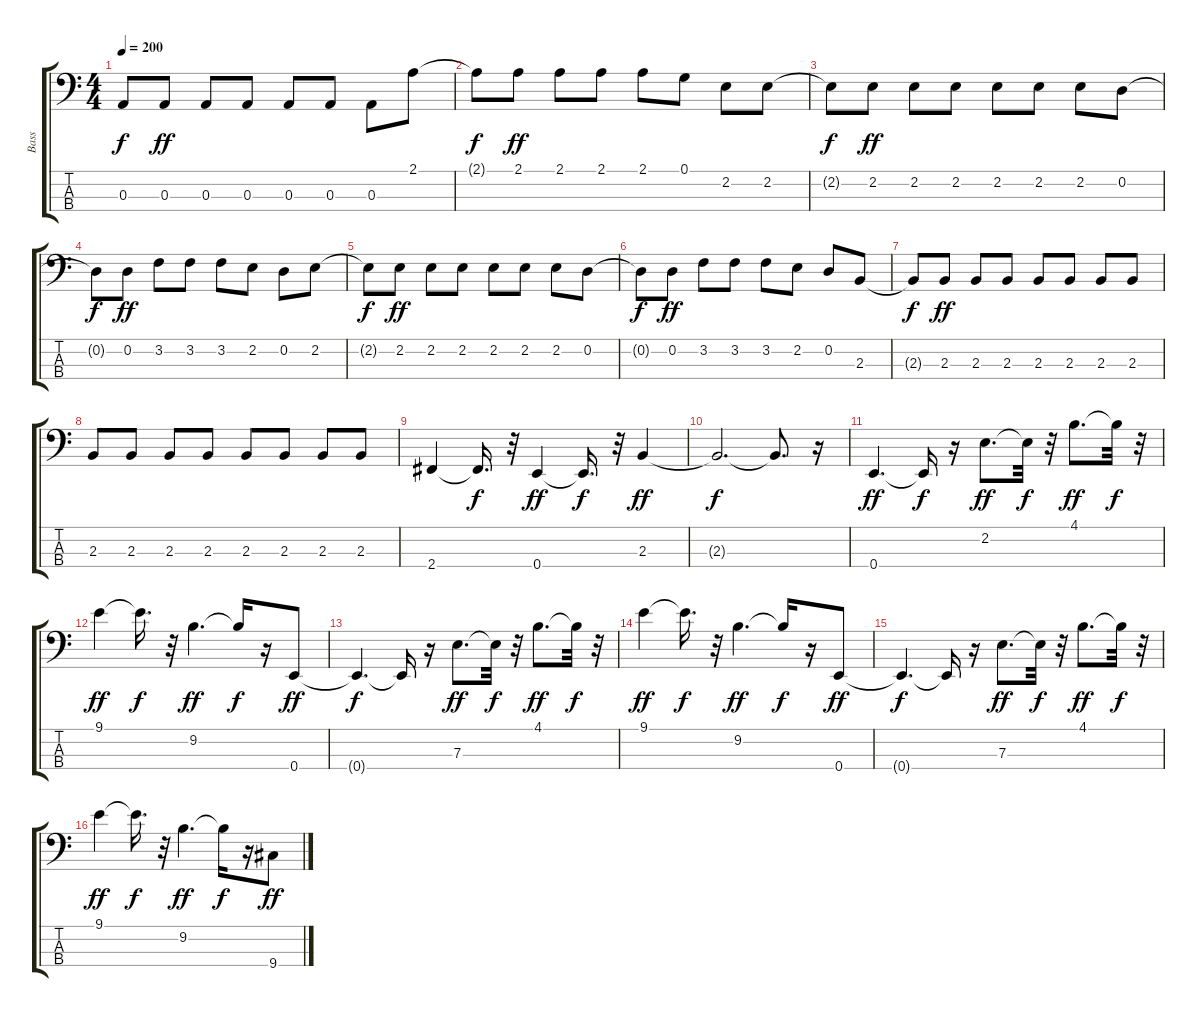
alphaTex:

\track ("Bass" "Bass") {instrument electricbassfinger}
\staff {score tabs}
\tuning (G2 D2 A1 E1) {hide}
\ts (4 4)
\tempo 200
\clef f4
\ks c
0.3{t}.8{dy f} 0.3.8{dy ff} 0.3.8 0.3.8 0.3.8 0.3.8 0.3.8 2.1.8 |
2.1{t}.8{dy f} 2.1.8{dy ff} 2.1.8 2.1.8 2.1.8 0.1.8 2.2.8 2.2.8 |
2.2{t}.8{dy f} 2.2.8{dy ff} 2.2.8 2.2.8 2.2.8 2.2.8 2.2.8 0.2.8 |
0.2{t}.8{dy f} 0.2.8{dy ff} 3.2.8 3.2.8 3.2.8 2.2.8 0.2.8 2.2.8 |
2.2{t}.8{dy f} 2.2.8{dy ff} 2.2.8 2.2.8 2.2.8 2.2.8 2.2.8 0.2.8 |
0.2{t}.8{dy f} 0.2.8{dy ff} 3.2.8 3.2.8 3.2.8 2.2.8 0.2.8 2.3.8 |
2.3{t}.8{dy f} 2.3.8{dy ff} 2.3.8 2.3.8 2.3.8 2.3.8 2.3.8 2.3.8 |
2.3.8 2.3.8 2.3.8 2.3.8 2.3.8 2.3.8 2.3.8 2.3.8 |
2.4.4 2.4{t}.16{d dy f} r.32 0.4.4{dy ff} 0.4{t}.16{d dy f} r.32 2.3.4{dy ff} |
2.3{t}.2{d dy f} 2.3{t}.8{d} r.16 |
0.4.4{d dy ff} 0.4{t}.16{dy f} r.16 2.2.8{d dy ff} 2.2{t}.32{dy f} r.32 4.1.8{d dy ff} 4.1{t}.32{dy f} r.32 |
9.1.4{dy ff} 9.1{t}.16{d dy f} r.32 9.2.4{d dy ff} 9.2{t}.16{dy f} r.16 0.4.8{dy ff} |
0.4{t}.4{d dy f} 0.4{t}.16 r.16 7.3.8{d dy ff} 7.3{t}.32{dy f} r.32 4.1.8{d dy ff} 4.1{t}.32{dy f} r.32 |
9.1.4{dy ff} 9.1{t}.16{d dy f} r.32 9.2.4{d dy ff} 9.2{t}.16{dy f} r.16 0.4.8{dy ff} |
0.4{t}.4{d dy f} 0.4{t}.16 r.16 7.3.8{d dy ff} 7.3{t}.32{dy f} r.32 4.1.8{d dy ff} 4.1{t}.32{dy f} r.32 |
9.1.4{dy ff} 9.1{t}.16{d dy f} r.32 9.2.4{d dy ff} 9.2{t}.16{dy f} r.16 9.4.8{dy ff}
